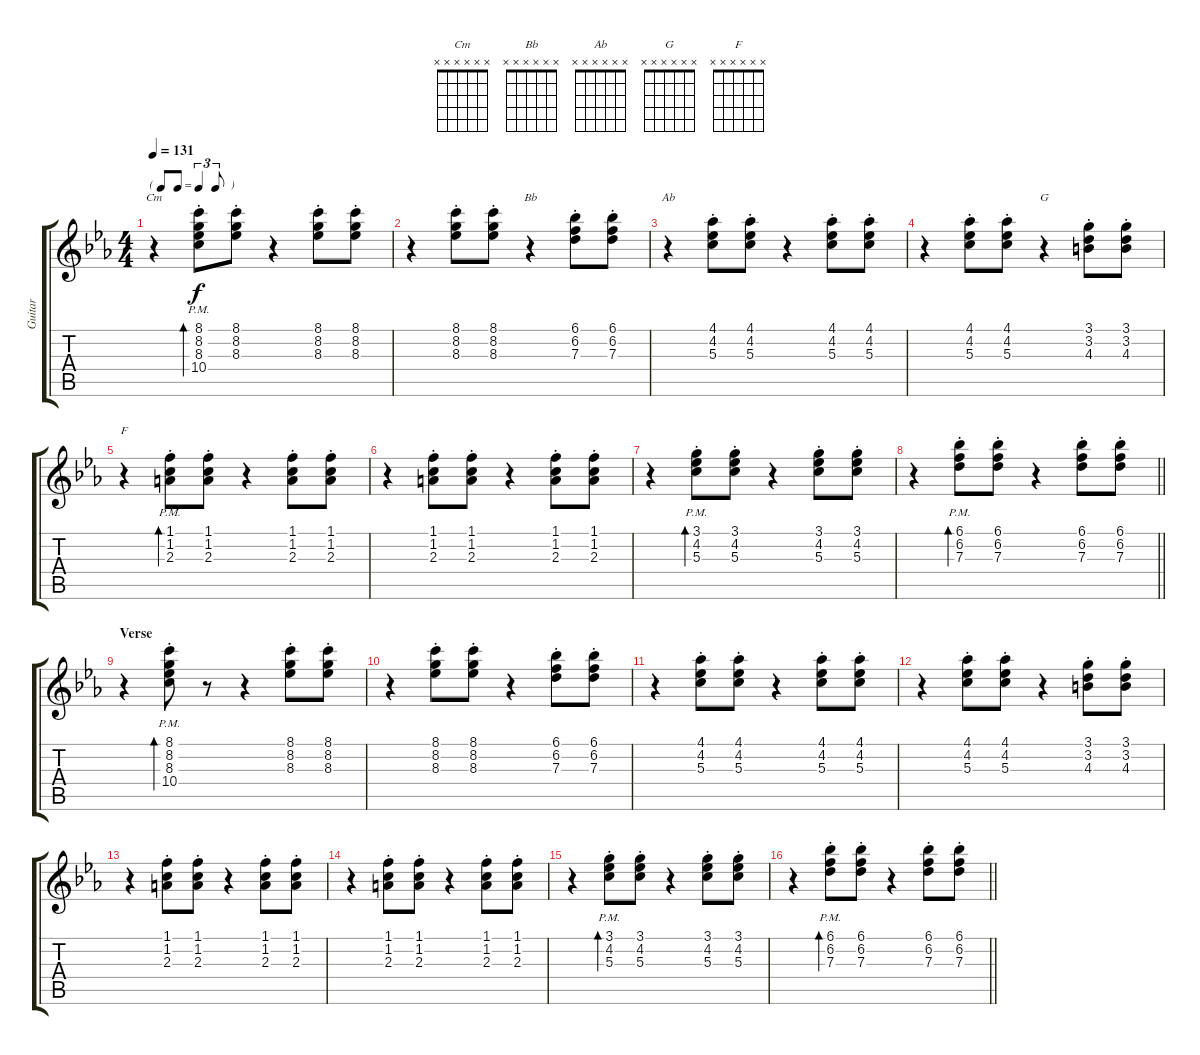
\track ("Guitar" "Guitar") {instrument electricguitarclean}
\staff {score tabs}
\tuning (E4 B3 G3 D3 A2 E2) {hide}
\chord ("Cm" x x x x x x)
\chord ("Bb" x x x x x x)
\chord ("Ab" x x x x x x)
\chord ("G" x x x x x x)
\chord ("F" x x x x x x)
\ts (4 4)
\tf triplet8th
\tempo 131
\clef g2
\ks cminor
r.4{ch "Cm" dy f} (8.1{pm st} 8.2{pm st} 8.3{pm st} 10.4{pm st}).8{bd 240} (8.1{st} 8.2{st} 8.3{st}).8 r.4 (8.1{st} 8.2{st} 8.3{st}).8 (8.1{st} 8.2{st} 8.3{st}).8 |
r.4 (8.1{st} 8.2{st} 8.3{st}).8 (8.1{st} 8.2{st} 8.3{st}).8 r.4{ch "Bb"} (6.1{st} 6.2{st} 7.3{st}).8 (6.1{st} 6.2{st} 7.3{st}).8 |
r.4{ch "Ab"} (4.1{st} 4.2{st} 5.3{st}).8 (4.1{st} 4.2{st} 5.3{st}).8 r.4 (4.1{st} 4.2{st} 5.3{st}).8 (4.1{st} 4.2{st} 5.3{st}).8 |
r.4 (4.1{st} 4.2{st} 5.3{st}).8 (4.1{st} 4.2{st} 5.3{st}).8 r.4{ch "G"} (3.1{st} 3.2{st} 4.3{st}).8 (3.1{st} 3.2{st} 4.3{st}).8 |
r.4{ch "F"} (1.1{pm st} 1.2{pm st} 2.3{pm st}).8{bd 240} (1.1{st} 1.2{st} 2.3{st}).8 r.4 (1.1{st} 1.2{st} 2.3{st}).8 (1.1{st} 1.2{st} 2.3{st}).8 |
r.4 (1.1{st} 1.2{st} 2.3{st}).8 (1.1{st} 1.2{st} 2.3{st}).8 r.4 (1.1{st} 1.2{st} 2.3{st}).8 (1.1{st} 1.2{st} 2.3{st}).8 |
r.4 (3.1{pm st} 4.2{pm st} 5.3{pm st}).8{bd 240} (3.1{st} 4.2{st} 5.3{st}).8 r.4 (3.1{st} 4.2{st} 5.3{st}).8 (3.1{st} 4.2{st} 5.3{st}).8 |
\barLineRight lightlight
r.4 (6.1{pm st} 6.2{pm st} 7.3{pm st}).8{bd 240} (6.1{st} 6.2{st} 7.3{st}).8 r.4 (6.1{st} 6.2{st} 7.3{st}).8 (6.1{st} 6.2{st} 7.3{st}).8 |
\section ("" "Verse")
r.4 (8.1{pm st} 8.2{pm st} 8.3{pm st} 10.4{pm st}).8{bd 240} r.8 r.4 (8.1{st} 8.2{st} 8.3{st}).8 (8.1{st} 8.2{st} 8.3{st}).8 |
r.4 (8.1{st} 8.2{st} 8.3{st}).8 (8.1{st} 8.2{st} 8.3{st}).8 r.4 (6.1{st} 6.2{st} 7.3{st}).8 (6.1{st} 6.2{st} 7.3{st}).8 |
r.4 (4.1{st} 4.2{st} 5.3{st}).8 (4.1{st} 4.2{st} 5.3{st}).8 r.4 (4.1{st} 4.2{st} 5.3{st}).8 (4.1{st} 4.2{st} 5.3{st}).8 |
r.4 (4.1{st} 4.2{st} 5.3{st}).8 (4.1{st} 4.2{st} 5.3{st}).8 r.4 (3.1{st} 3.2{st} 4.3{st}).8 (3.1{st} 3.2{st} 4.3{st}).8 |
r.4 (1.1{st} 1.2{st} 2.3{st}).8 (1.1{st} 1.2{st} 2.3{st}).8 r.4 (1.1{st} 1.2{st} 2.3{st}).8 (1.1{st} 1.2{st} 2.3{st}).8 |
r.4 (1.1{st} 1.2{st} 2.3{st}).8 (1.1{st} 1.2{st} 2.3{st}).8 r.4 (1.1{st} 1.2{st} 2.3{st}).8 (1.1{st} 1.2{st} 2.3{st}).8 |
r.4 (3.1{pm st} 4.2{pm st} 5.3{pm st}).8{bd 240} (3.1{st} 4.2{st} 5.3{st}).8 r.4 (3.1{st} 4.2{st} 5.3{st}).8 (3.1{st} 4.2{st} 5.3{st}).8 |
\barLineRight lightlight
r.4 (6.1{pm st} 6.2{pm st} 7.3{pm st}).8{bd 240} (6.1{st} 6.2{st} 7.3{st}).8 r.4 (6.1{st} 6.2{st} 7.3{st}).8 (6.1{st} 6.2{st} 7.3{st}).8
